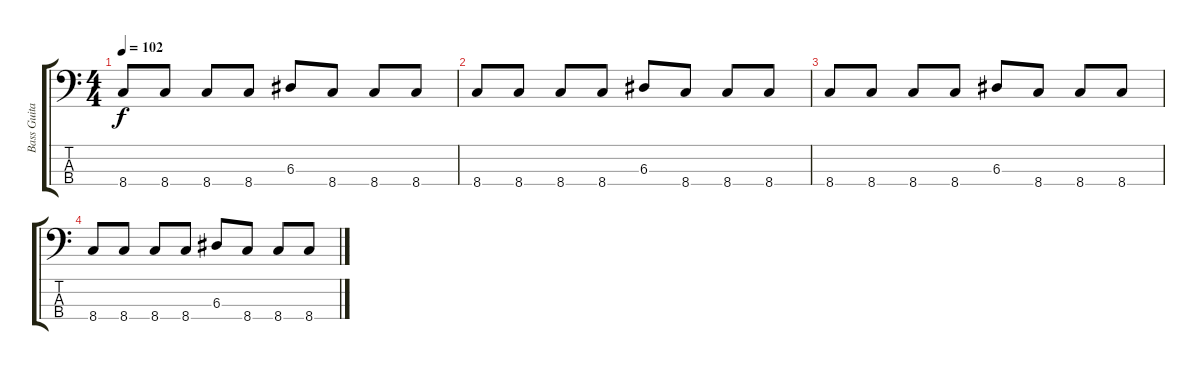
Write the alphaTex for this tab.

\track ("Bass Guitar" "Bass Guita") {instrument electricbassfinger}
\staff {score tabs}
\tuning (G2 D2 A1 E1) {hide}
\ts (4 4)
\tempo 102
\clef f4
\ks c
8.4.8{dy f} 8.4.8 8.4.8 8.4.8 6.3.8 8.4.8 8.4.8 8.4.8 |
8.4.8 8.4.8 8.4.8 8.4.8 6.3.8 8.4.8 8.4.8 8.4.8 |
8.4.8 8.4.8 8.4.8 8.4.8 6.3.8 8.4.8 8.4.8 8.4.8 |
8.4.8 8.4.8 8.4.8 8.4.8 6.3.8 8.4.8 8.4.8 8.4.8
